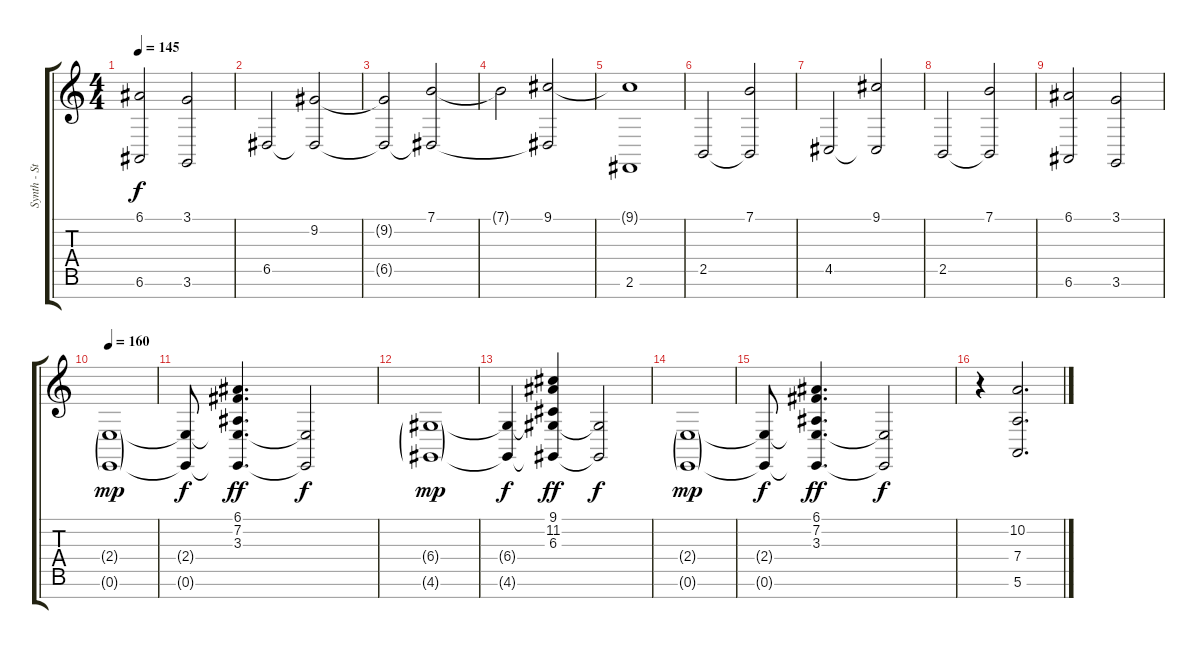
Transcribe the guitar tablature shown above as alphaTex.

\track ("Synth - Strings" "Synth - St") {instrument stringensemble1}
\staff {score tabs}
\tuning (E4 B3 G3 D3 A2 E2 B1) {hide}
\ts (4 4)
\tempo 145
\clef g2
\ks c
(6.1 6.6).2{dy f} (3.1 3.6).2 |
6.5.2 (9.2 6.5{t}).2 |
(9.2{t} 6.5{t}).2 (7.1 6.5{t}).2 |
7.1{t}.2 (9.1 6.5{t}).2 |
(9.1{t} 2.6).1 |
2.5.2 (7.1 2.5{t}).2 |
4.5.2 (9.1 4.5{t}).2 |
2.5.2 (7.1 2.5{t}).2 |
(6.1 6.6).2 (3.1 3.6).2 |
\tempo 160
(2.4{g} 0.6{g}).1{dy mp} |
(2.4{t} 0.6{t}).8{dy f} (6.1 7.2 3.3 2.4{t} 0.6{t}).4{d dy ff} (2.4{t} 0.6{t}).2{dy f} |
(6.4{g} 4.6{g}).1{dy mp} |
(6.4{t} 4.6{t}).4{dy f} (9.1 11.2 6.3 6.4{t} 4.6{t}).4{dy ff} (6.4{t} 4.6{t}).2{dy f} |
(2.4{g} 0.6{g}).1{dy mp} |
(2.4{t} 0.6{t}).8{dy f} (6.1 7.2 3.3 2.4{t} 0.6{t}).4{d dy ff} (2.4{t} 0.6{t}).2{dy f} |
r.4 (10.2 7.4 5.6).2{d}
